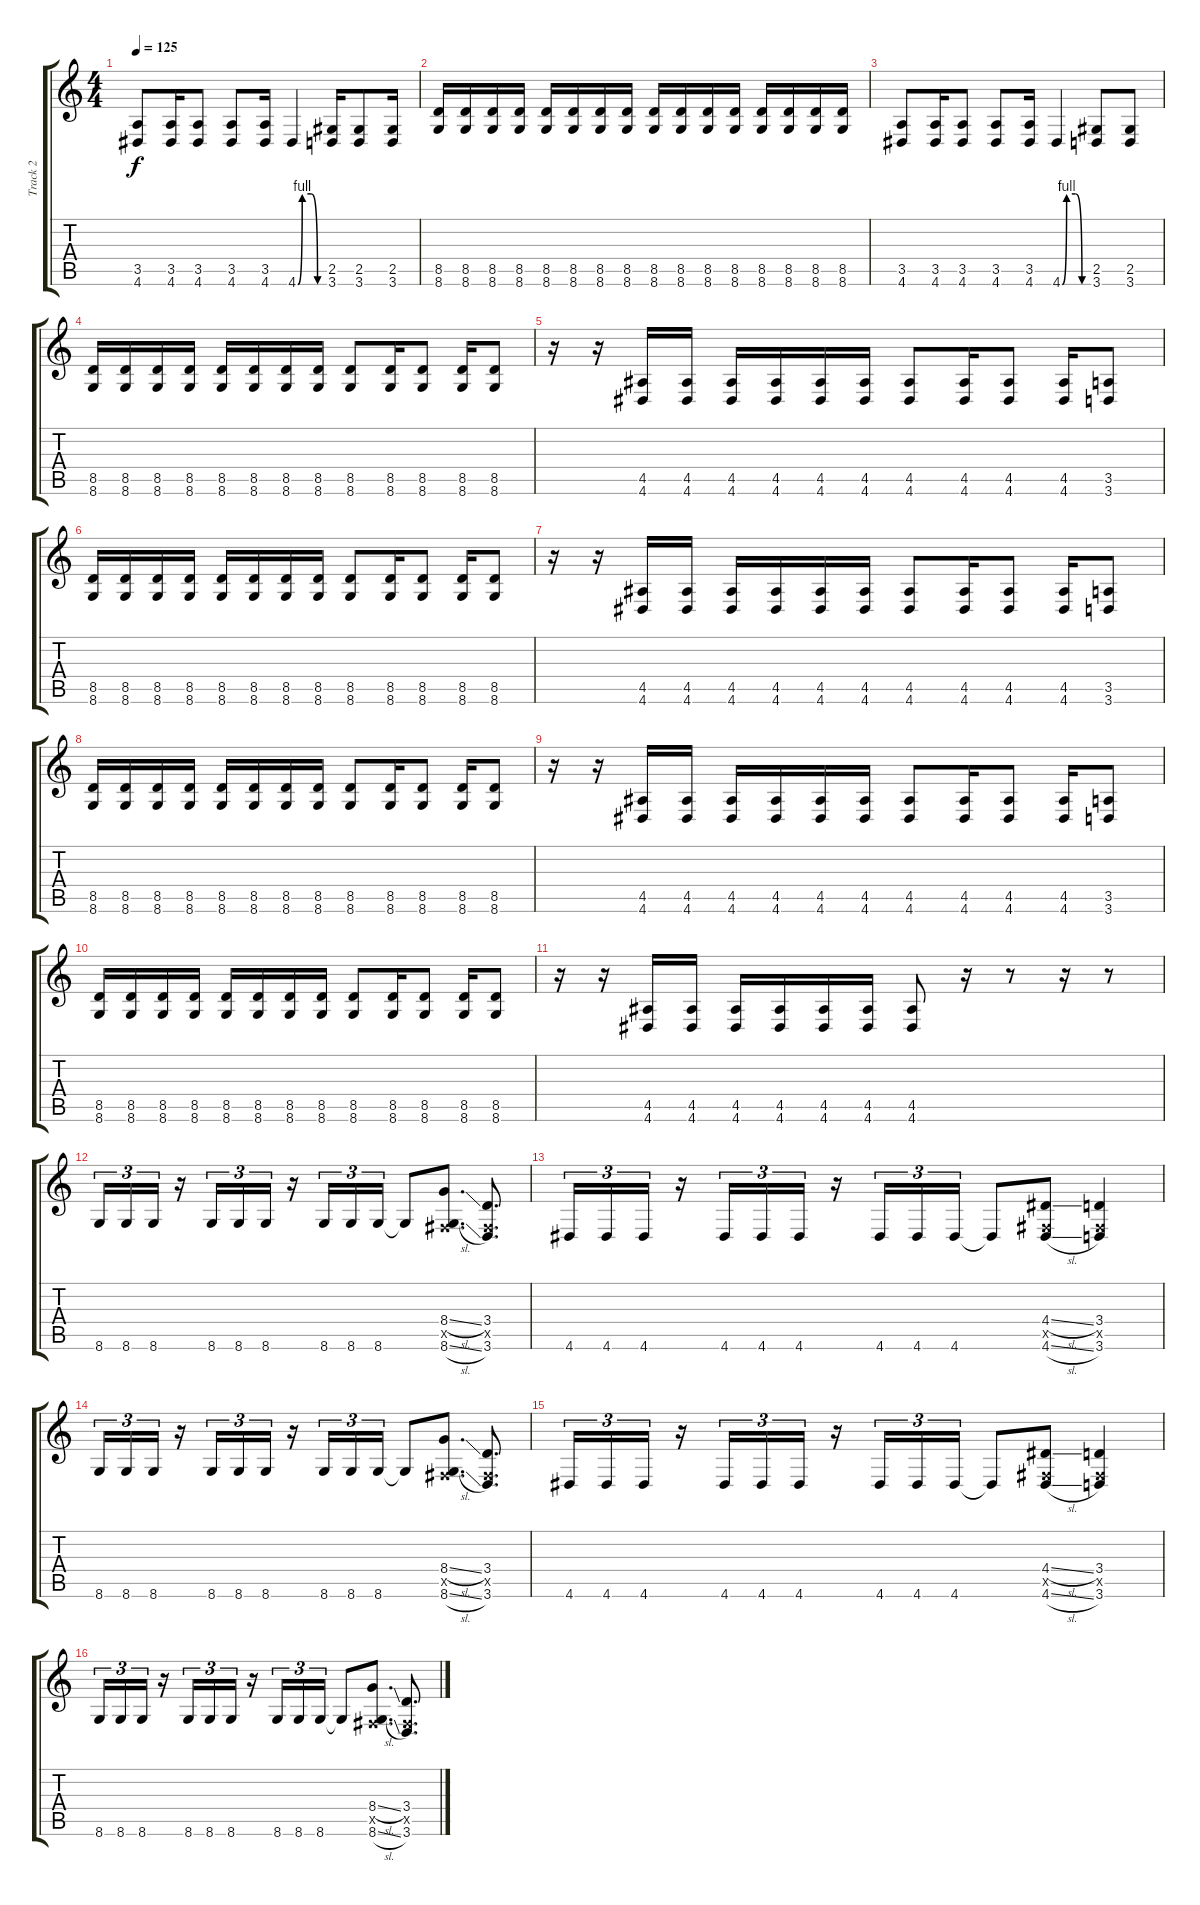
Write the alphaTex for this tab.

\track ("Track 2" "Track 2") {instrument distortionguitar}
\staff {score tabs}
\tuning (Db4 Ab3 E3 B2 Gb2 B1) {hide}
\ts (4 4)
\tempo 125
\clef g2
\ks c
(3.5 4.6).8{dy f} (3.5 4.6).16 (3.5 4.6).8 (3.5 4.6).8 (3.5 4.6).16 4.6{be (custom 0 0 10 4 30 4 45 0 60 0)}.4 (2.5 3.6).16 (2.5 3.6).8 (2.5 3.6).16 |
(8.5 8.6).16 (8.5 8.6).16 (8.5 8.6).16 (8.5 8.6).16 (8.5 8.6).16 (8.5 8.6).16 (8.5 8.6).16 (8.5 8.6).16 (8.5 8.6).16 (8.5 8.6).16 (8.5 8.6).16 (8.5 8.6).16 (8.5 8.6).16 (8.5 8.6).16 (8.5 8.6).16 (8.5 8.6).16 |
(3.5 4.6).8 (3.5 4.6).16 (3.5 4.6).8 (3.5 4.6).8 (3.5 4.6).16 4.6{be (custom 0 0 10 4 30 4 45 0 60 0)}.4 (2.5 3.6).8 (2.5 3.6).8 |
(8.5 8.6).16 (8.5 8.6).16 (8.5 8.6).16 (8.5 8.6).16 (8.5 8.6).16 (8.5 8.6).16 (8.5 8.6).16 (8.5 8.6).16 (8.5 8.6).8 (8.5 8.6).16 (8.5 8.6).8 (8.5 8.6).16 (8.5 8.6).8 |
r.16 r.16 (4.5 4.6).16 (4.5 4.6).16 (4.5 4.6).16 (4.5 4.6).16 (4.5 4.6).16 (4.5 4.6).16 (4.5 4.6).8 (4.5 4.6).16 (4.5 4.6).8 (4.5 4.6).16 (3.5 3.6).8 |
(8.5 8.6).16 (8.5 8.6).16 (8.5 8.6).16 (8.5 8.6).16 (8.5 8.6).16 (8.5 8.6).16 (8.5 8.6).16 (8.5 8.6).16 (8.5 8.6).8 (8.5 8.6).16 (8.5 8.6).8 (8.5 8.6).16 (8.5 8.6).8 |
r.16 r.16 (4.5 4.6).16 (4.5 4.6).16 (4.5 4.6).16 (4.5 4.6).16 (4.5 4.6).16 (4.5 4.6).16 (4.5 4.6).8 (4.5 4.6).16 (4.5 4.6).8 (4.5 4.6).16 (3.5 3.6).8 |
(8.5 8.6).16 (8.5 8.6).16 (8.5 8.6).16 (8.5 8.6).16 (8.5 8.6).16 (8.5 8.6).16 (8.5 8.6).16 (8.5 8.6).16 (8.5 8.6).8 (8.5 8.6).16 (8.5 8.6).8 (8.5 8.6).16 (8.5 8.6).8 |
r.16 r.16 (4.5 4.6).16 (4.5 4.6).16 (4.5 4.6).16 (4.5 4.6).16 (4.5 4.6).16 (4.5 4.6).16 (4.5 4.6).8 (4.5 4.6).16 (4.5 4.6).8 (4.5 4.6).16 (3.5 3.6).8 |
(8.5 8.6).16 (8.5 8.6).16 (8.5 8.6).16 (8.5 8.6).16 (8.5 8.6).16 (8.5 8.6).16 (8.5 8.6).16 (8.5 8.6).16 (8.5 8.6).8 (8.5 8.6).16 (8.5 8.6).8 (8.5 8.6).16 (8.5 8.6).8 |
r.16 r.16 (4.5 4.6).16 (4.5 4.6).16 (4.5 4.6).16 (4.5 4.6).16 (4.5 4.6).16 (4.5 4.6).16 (4.5 4.6).8 r.16 r.8 r.16 r.8 |
8.6.16{tu (3 2) volume 14} 8.6.16{tu (3 2)} 8.6.16{tu (3 2)} r.16 8.6.16{tu (3 2)} 8.6.16{tu (3 2)} 8.6.16{tu (3 2)} r.16 8.6.16{tu (3 2)} 8.6.16{tu (3 2)} 8.6.16{tu (3 2)} 8.6{t}.8 (8.4{sl} 0.5{x} 8.6{sl}).8{d} (3.4 0.5{x} 3.6).8{d} |
4.6.16{tu (3 2)} 4.6.16{tu (3 2)} 4.6.16{tu (3 2)} r.16 4.6.16{tu (3 2)} 4.6.16{tu (3 2)} 4.6.16{tu (3 2)} r.16 4.6.16{tu (3 2)} 4.6.16{tu (3 2)} 4.6.16{tu (3 2)} 4.6{t}.8 (4.4{sl} 0.5{x} 4.6{sl}).8 (3.4 0.5{x} 3.6).4 |
8.6.16{tu (3 2)} 8.6.16{tu (3 2)} 8.6.16{tu (3 2)} r.16 8.6.16{tu (3 2)} 8.6.16{tu (3 2)} 8.6.16{tu (3 2)} r.16 8.6.16{tu (3 2)} 8.6.16{tu (3 2)} 8.6.16{tu (3 2)} 8.6{t}.8 (8.4{sl} 0.5{x} 8.6{sl}).8{d} (3.4 0.5{x} 3.6).8{d} |
4.6.16{tu (3 2)} 4.6.16{tu (3 2)} 4.6.16{tu (3 2)} r.16 4.6.16{tu (3 2)} 4.6.16{tu (3 2)} 4.6.16{tu (3 2)} r.16 4.6.16{tu (3 2)} 4.6.16{tu (3 2)} 4.6.16{tu (3 2)} 4.6{t}.8 (4.4{sl} 0.5{x} 4.6{sl}).8 (3.4 0.5{x} 3.6).4 |
8.6.16{tu (3 2)} 8.6.16{tu (3 2)} 8.6.16{tu (3 2)} r.16 8.6.16{tu (3 2)} 8.6.16{tu (3 2)} 8.6.16{tu (3 2)} r.16 8.6.16{tu (3 2)} 8.6.16{tu (3 2)} 8.6.16{tu (3 2)} 8.6{t}.8 (8.4{sl} 0.5{x} 8.6{sl}).8{d} (3.4 0.5{x} 3.6).8{d}
